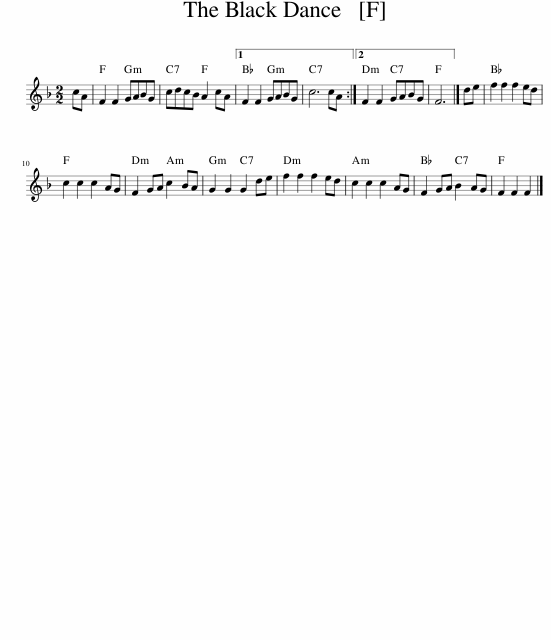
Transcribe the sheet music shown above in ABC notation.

X:1
L:1/8
M:2/2
I:linebreak $
K:F
V:1 treble
V:1
 cA | F2 F2 GABG | cdcB A2 cA |1 F2 F2 GABG | c6 cA :|2 %5
 F2 F2 GABG | F6 |] de | f2 f2 f2 ed |$ c2 c2 c2 AG | %10
 F2 GA c2 BA | G2 G2 G2 de | f2 f2 f2 ed | c2 c2 c2 AG | F2 GA B2 AG | %15
 F2 F2 F2 |] %16
